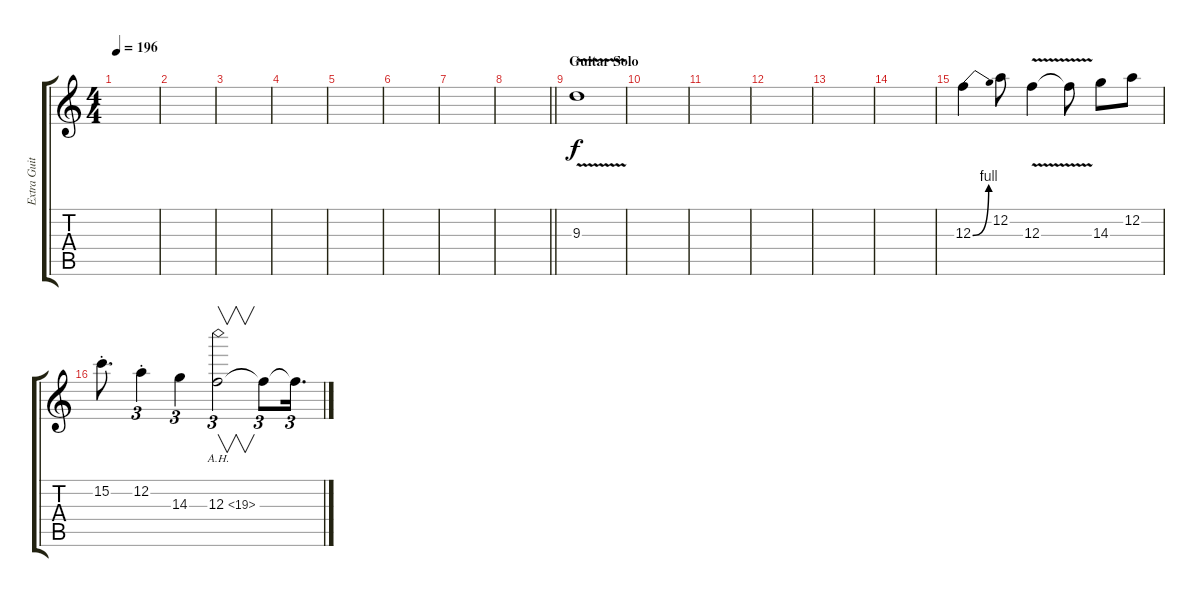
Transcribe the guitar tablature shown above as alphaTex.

\track ("Extra Guitar 2" "Extra Guit") {instrument distortionguitar}
\staff {score tabs}
\tuning (D4 A3 F3 C3 G2 D2) {hide}
\ts (4 4)
\tempo 196
\clef g2
\ks c
|
|
|
|
|
|
|
\barLineRight lightlight
|
\section ("" "Guitar Solo")
9.3{v}.1 |
|
|
|
|
|
12.3{be (bend 0 0 60 4)}.4{volume 13 balance 8} 12.2.8 12.3{v}.4 12.3{t}.8 14.3.8 12.2.8 |
15.2{st}.8{d} 12.2{st}.4{tu (3 2)} 14.3.4{tu (3 2)} 12.3{ah 7}.2{v tu (3 2)} 12.3{t}.8{tu (3 2)} 12.3{t}.16{d tu (3 2)}
